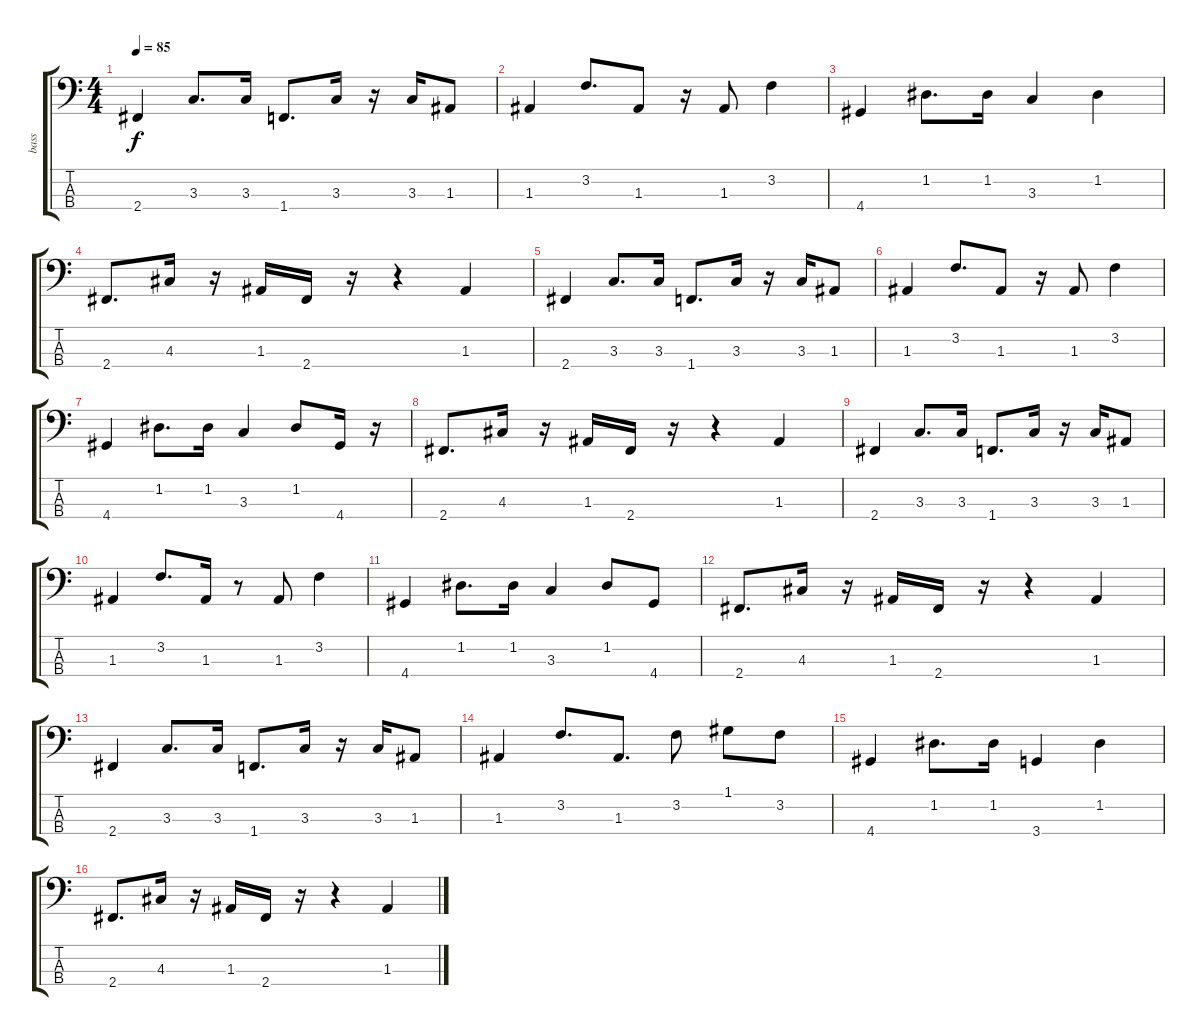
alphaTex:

\track ("bass" "bass") {instrument electricbasspick}
\staff {score tabs}
\tuning (G2 D2 A1 E1) {hide}
\ts (4 4)
\tempo 85
\clef f4
\ks c
2.4.4{dy f} 3.3.8{d} 3.3.16 1.4.8{d} 3.3.16 r.16 3.3.16 1.3.8 |
1.3.4 3.2.8{d} 1.3.8 r.16 1.3.8 3.2.4 |
4.4.4 1.2.8{d} 1.2.16 3.3.4 1.2.4 |
2.4.8{d} 4.3.16 r.16 1.3.16 2.4.16 r.16 r.4 1.3.4 |
2.4.4 3.3.8{d} 3.3.16 1.4.8{d} 3.3.16 r.16 3.3.16 1.3.8 |
1.3.4 3.2.8{d} 1.3.8 r.16 1.3.8 3.2.4 |
4.4.4 1.2.8{d} 1.2.16 3.3.4 1.2.8 4.4.16 r.16 |
2.4.8{d} 4.3.16 r.16 1.3.16 2.4.16 r.16 r.4 1.3.4 |
2.4.4 3.3.8{d} 3.3.16 1.4.8{d} 3.3.16 r.16 3.3.16 1.3.8 |
1.3.4 3.2.8{d} 1.3.16 r.8 1.3.8 3.2.4 |
4.4.4 1.2.8{d} 1.2.16 3.3.4 1.2.8 4.4.8 |
2.4.8{d} 4.3.16 r.16 1.3.16 2.4.16 r.16 r.4 1.3.4 |
2.4.4 3.3.8{d} 3.3.16 1.4.8{d} 3.3.16 r.16 3.3.16 1.3.8 |
1.3.4 3.2.8{d} 1.3.8{d} 3.2.8 1.1.8 3.2.8 |
4.4.4 1.2.8{d} 1.2.16 3.4.4 1.2.4 |
2.4.8{d} 4.3.16 r.16 1.3.16 2.4.16 r.16 r.4 1.3.4
